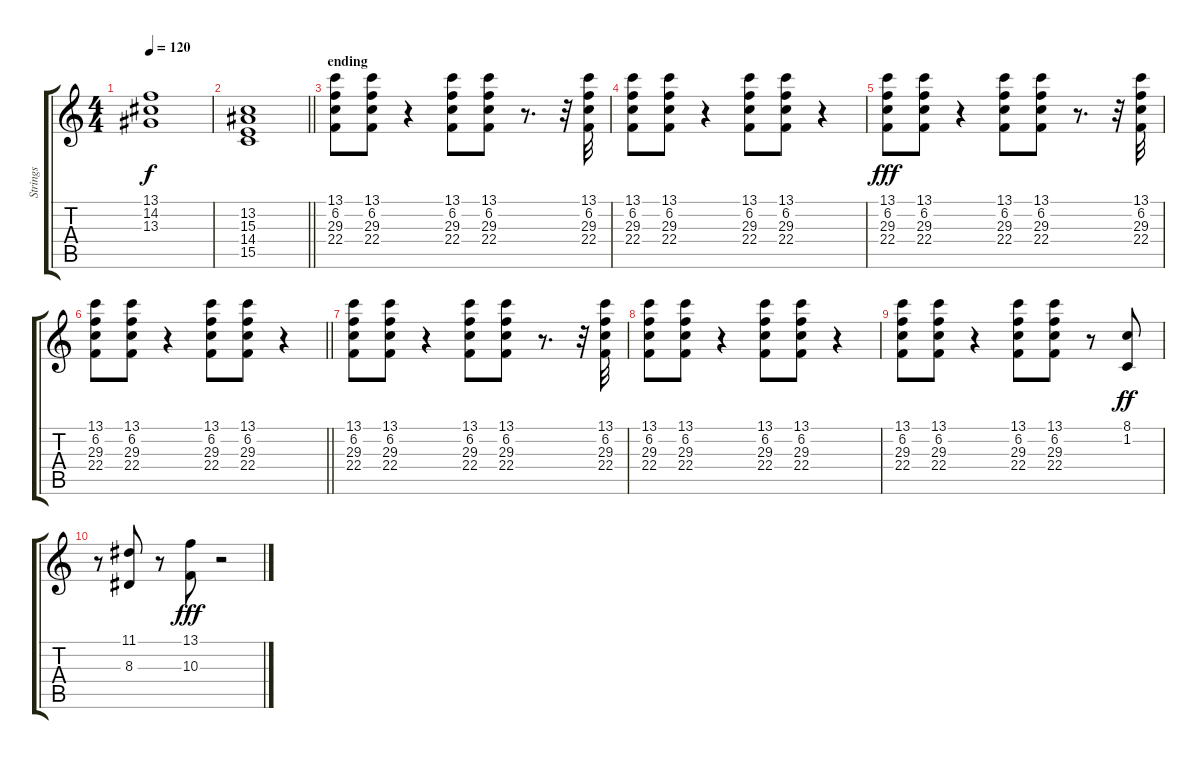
\track ("Strings" "Strings") {instrument tremolostrings}
\staff {score tabs}
\tuning (E4 B3 G3 D3 A2 E2) {hide}
\ts (4 4)
\tempo 120
\clef g2
\ks c
(13.1 14.2 13.3).1{dy f} |
\barLineRight lightlight
(13.2 15.3 14.4 15.5).1 |
\section ("" "ending")
(13.1 6.2 29.3 22.4).8 (13.1 6.2 29.3 22.4).8 r.4 (13.1 6.2 29.3 22.4).8 (13.1 6.2 29.3 22.4).8 r.8{d} r.32 (13.1 6.2 29.3 22.4).32 |
(13.1 6.2 29.3 22.4).8 (13.1 6.2 29.3 22.4).8 r.4 (13.1 6.2 29.3 22.4).8 (13.1 6.2 29.3 22.4).8 r.4 |
(13.1 6.2 29.3 22.4).8{dy fff} (13.1 6.2 29.3 22.4).8 r.4 (13.1 6.2 29.3 22.4).8 (13.1 6.2 29.3 22.4).8 r.8{d} r.32 (13.1 6.2 29.3 22.4).32 |
\barLineRight lightlight
(13.1 6.2 29.3 22.4).8 (13.1 6.2 29.3 22.4).8 r.4 (13.1 6.2 29.3 22.4).8 (13.1 6.2 29.3 22.4).8 r.4 |
(13.1 6.2 29.3 22.4).8 (13.1 6.2 29.3 22.4).8 r.4 (13.1 6.2 29.3 22.4).8 (13.1 6.2 29.3 22.4).8 r.8{d} r.32 (13.1 6.2 29.3 22.4).32 |
(13.1 6.2 29.3 22.4).8 (13.1 6.2 29.3 22.4).8 r.4 (13.1 6.2 29.3 22.4).8 (13.1 6.2 29.3 22.4).8 r.4 |
(13.1 6.2 29.3 22.4).8 (13.1 6.2 29.3 22.4).8 r.4 (13.1 6.2 29.3 22.4).8 (13.1 6.2 29.3 22.4).8 r.8 (8.1 1.2).8{dy ff} |
r.8 (11.1 8.3).8 r.8 (13.1 10.3).8{dy fff} r.2
